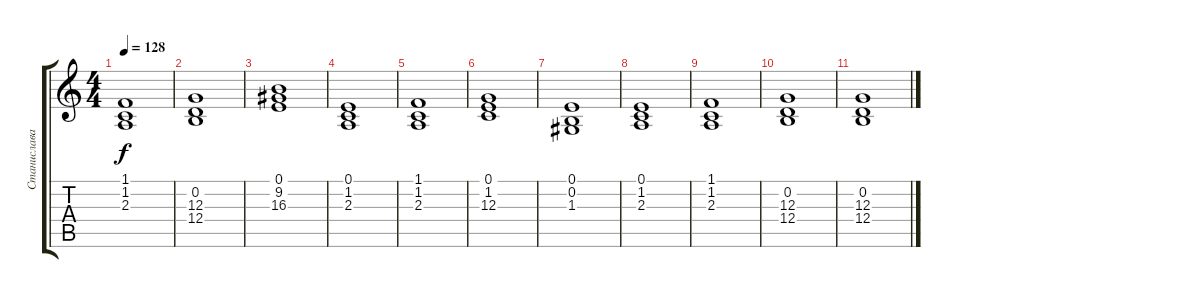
\track ("Станислава Матвеева (клавишные)" "Станислава") {instrument synthstrings2}
\staff {score tabs}
\tuning (E4 B3 G3 D3 A2 E2) {hide}
\ts (4 4)
\tempo 128
\clef g2
\ks c
(1.1 1.2 2.3).1{dy f} |
(0.2 12.3 12.4).1 |
(0.1 9.2 16.3).1 |
(0.1 1.2 2.3).1 |
(1.1 1.2 2.3).1 |
(0.1 1.2 12.3).1 |
(0.1 0.2 1.3).1 |
(0.1 1.2 2.3).1 |
(1.1 1.2 2.3).1 |
(0.2 12.3 12.4).1 |
(0.2 12.3 12.4).1
